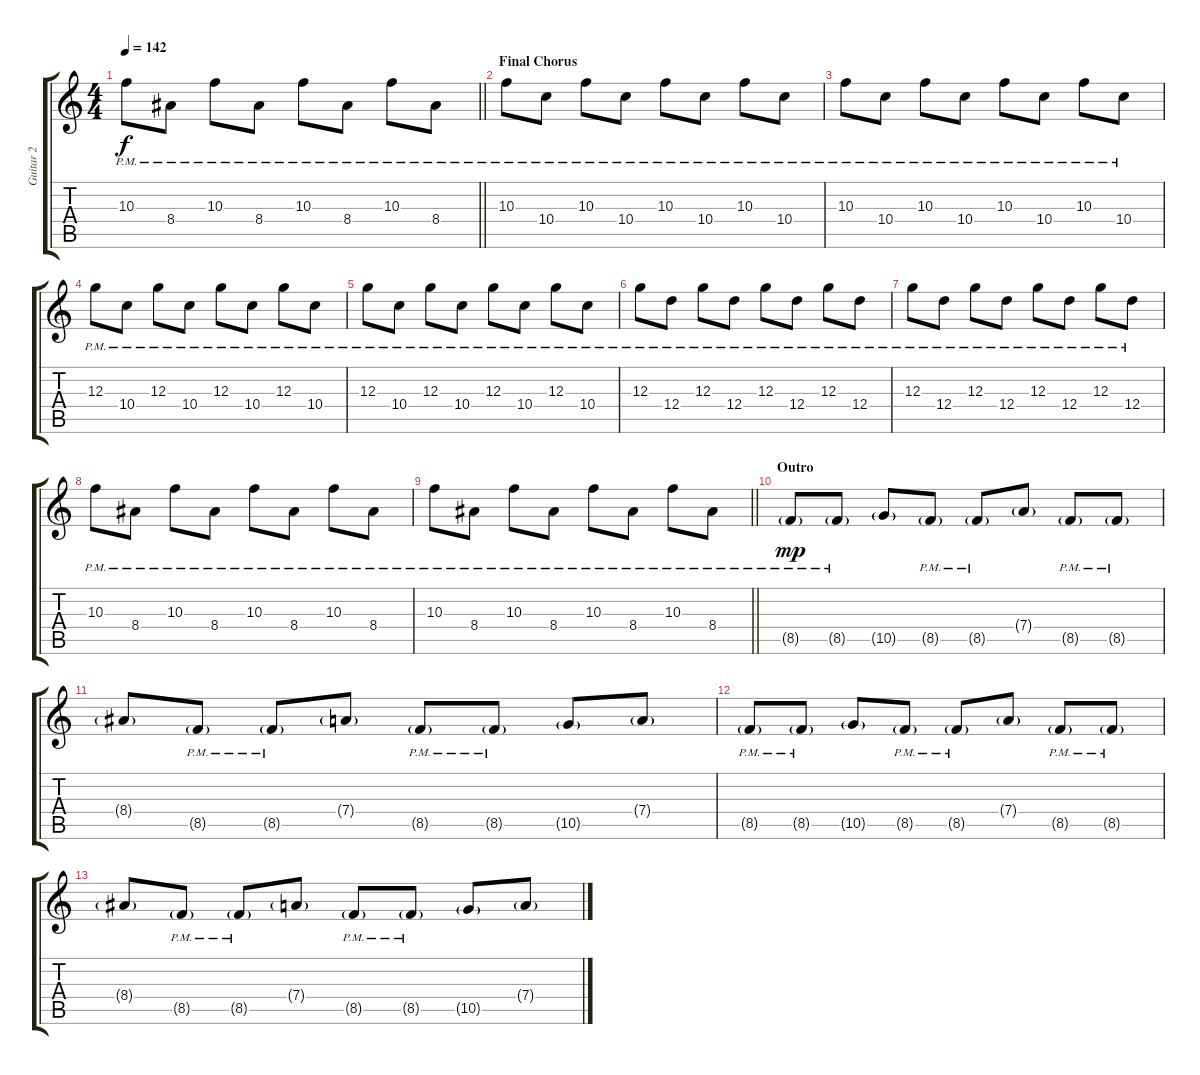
\track ("Guitar 2" "Guitar 2") {instrument electricguitarmuted}
\staff {score tabs}
\tuning (E4 B3 G3 D3 A2 E2) {hide}
\ts (4 4)
\tempo 142
\clef g2
\barLineRight lightlight
\ks c
10.3{pm}.8{dy f} 8.4{pm}.8 10.3{pm}.8 8.4{pm}.8 10.3{pm}.8 8.4{pm}.8 10.3{pm}.8 8.4{pm}.8 |
\section ("" "Final Chorus")
10.3{pm}.8{volume 12} 10.4{pm}.8 10.3{pm}.8 10.4{pm}.8 10.3{pm}.8 10.4{pm}.8 10.3{pm}.8 10.4{pm}.8 |
10.3{pm}.8 10.4{pm}.8 10.3{pm}.8 10.4{pm}.8 10.3{pm}.8 10.4{pm}.8 10.3{pm}.8 10.4{pm}.8 |
12.3{pm}.8 10.4{pm}.8 12.3{pm}.8 10.4{pm}.8 12.3{pm}.8 10.4{pm}.8 12.3{pm}.8 10.4{pm}.8 |
12.3{pm}.8 10.4{pm}.8 12.3{pm}.8 10.4{pm}.8 12.3{pm}.8 10.4{pm}.8 12.3{pm}.8 10.4{pm}.8 |
12.3{pm}.8 12.4{pm}.8 12.3{pm}.8 12.4{pm}.8 12.3{pm}.8 12.4{pm}.8 12.3{pm}.8 12.4{pm}.8 |
12.3{pm}.8 12.4{pm}.8 12.3{pm}.8 12.4{pm}.8 12.3{pm}.8 12.4{pm}.8 12.3{pm}.8 12.4{pm}.8 |
10.3{pm}.8 8.4{pm}.8 10.3{pm}.8 8.4{pm}.8 10.3{pm}.8 8.4{pm}.8 10.3{pm}.8 8.4{pm}.8 |
\barLineRight lightlight
10.3{pm}.8 8.4{pm}.8 10.3{pm}.8 8.4{pm}.8 10.3{pm}.8 8.4{pm}.8 10.3{pm}.8 8.4{pm}.8 |
\section ("" "Outro")
8.5{g pm}.8{dy mp} 8.5{g pm}.8 10.5{g}.8 8.5{g pm}.8 8.5{g pm}.8 7.4{g}.8 8.5{g pm}.8 8.5{g pm}.8 |
8.4{g}.8 8.5{g pm}.8 8.5{g pm}.8 7.4{g}.8 8.5{g pm}.8 8.5{g pm}.8 10.5{g}.8 7.4{g}.8 |
8.5{g pm}.8 8.5{g pm}.8 10.5{g}.8 8.5{g pm}.8 8.5{g pm}.8 7.4{g}.8 8.5{g pm}.8 8.5{g pm}.8 |
8.4{g}.8 8.5{g pm}.8 8.5{g pm}.8 7.4{g}.8 8.5{g pm}.8 8.5{g pm}.8 10.5{g}.8 7.4{g}.8
